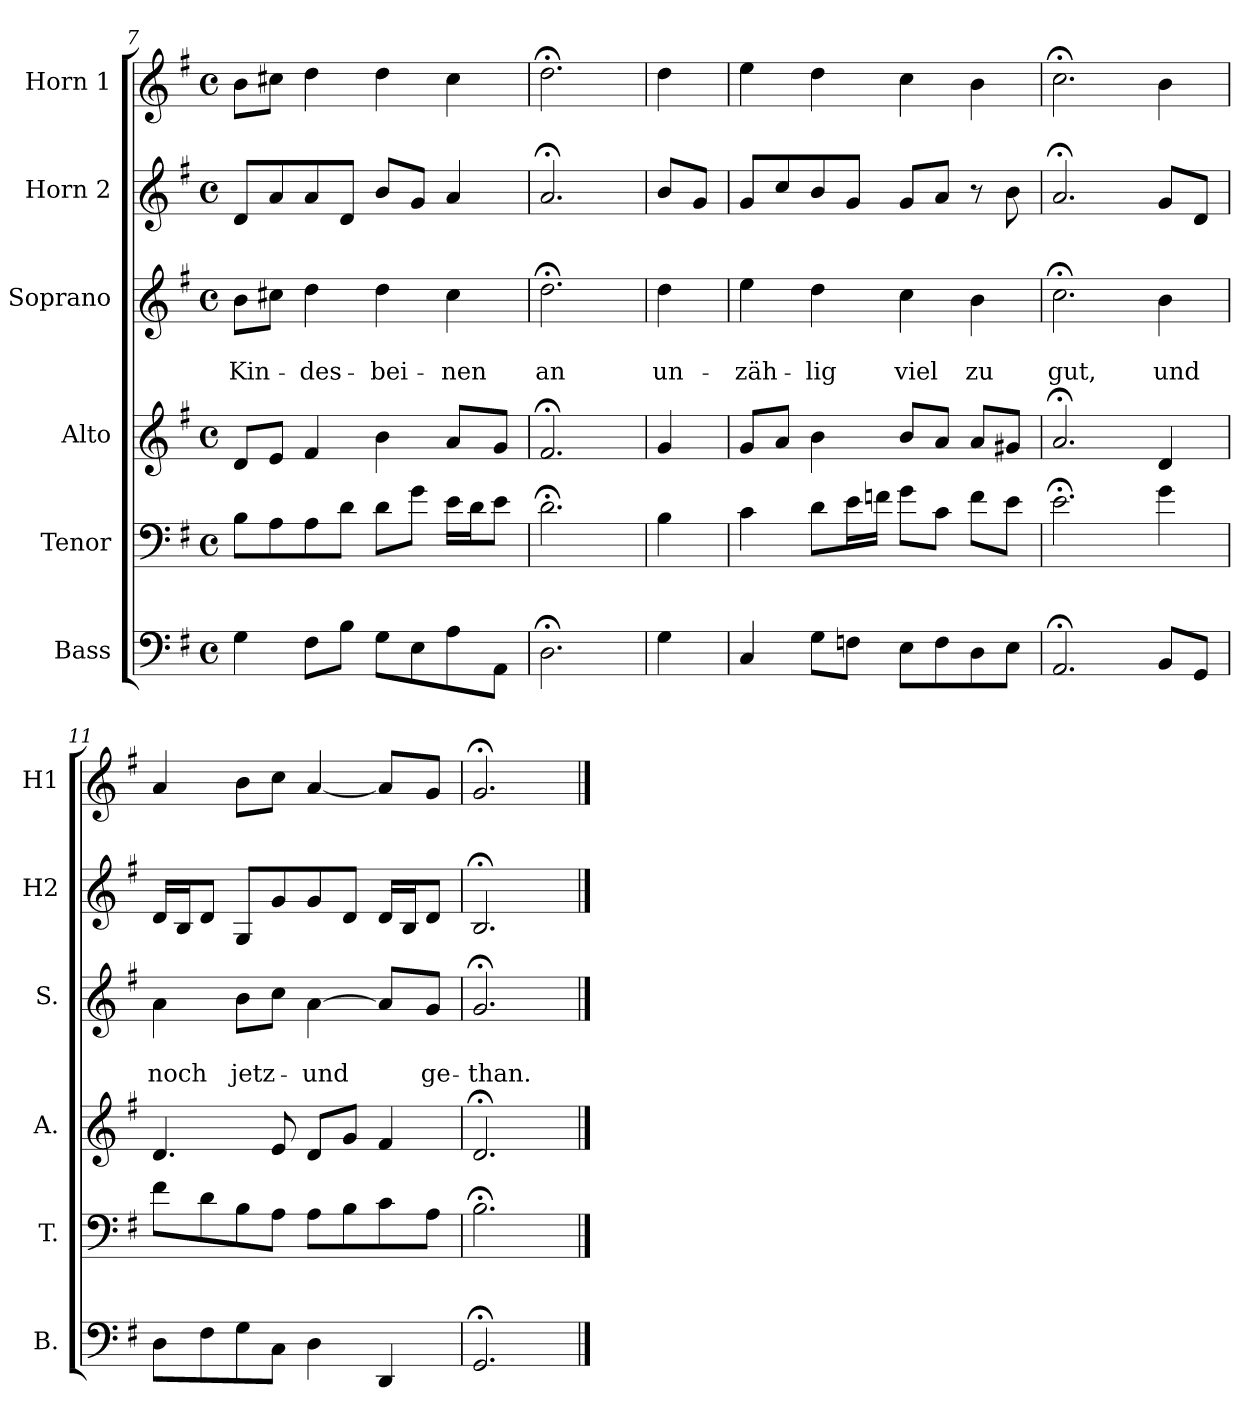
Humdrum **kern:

**kern	**kern	**kern	**kern	**text	**text	**kern	**kern
*part6	*part5	*part4	*part3	*part3	*part3	*part2	*part1
*staff6	*staff5	*staff4	*staff3	*staff3	*staff3	*staff2	*staff1
*I"Bass	*I"Tenor	*I"Alto	*I"Soprano	*	*	*I"Horn 2	*I"Horn 1
*I'B.	*I'T.	*I'A.	*I'S.	*	*	*I'H2	*I'H1
*clefF4	*clefF4	*clefG2	*clefG2	*	*	*clefG2	*clefG2
*k[f#]	*k[f#]	*k[f#]	*k[f#]	*	*	*k[f#]	*k[f#]
*G:	*G:	*G:	*G:	*	*	*G:	*G:
*M4/4	*M4/4	*M4/4	*M4/4	*	*	*M4/4	*M4/4
*met(c)	*met(c)	*met(c)	*met(c)	*	*	*met(c)	*met(c)
=7	=7	=7	=7	=7	=7	=7	=7
4G\	8B\L	8d/L	8b\L	.	Kin-	8d/L	8b\L
.	8A\	8e/J	8cc#X\J	.	.	8a/	8cc#X\J
8F#\L	8A\	4f#/	4dd\	.	-des-	8a/	4dd\
8B\J	8d\J	.	.	.	.	8d/J	.
8G\L	8d\L	4b\	4dd\	.	-bei-	8b/L	4dd\
8E\	8g\J	.	.	.	.	8g/J	.
8A\	16e\LL	8a/L	4cc#\	.	-nen	4a/	4cc#\
.	16d\J	.	.	.	.	.	.
8AA\J	8e\J	8g/J	.	.	.	.	.
=8	=8	=8	=8	=8	=8	=8	=8
2.D;<\	2.d;<\	2.f#;</	2.dd;<\	.	an	2.a;</	2.dd;<\
!!LO:PB:g=z
=8a	=8a	=8a	=8a	=8a	=8a	=8a	=8a
4G\	4B\	4g/	4dd\	.	un-	8b/L	4dd\
.	.	.	.	.	.	8g/J	.
=9	=9	=9	=9	=9	=9	=9	=9
4C/	4c\	8g/L	4ee\	.	-zäh-	8g/L	4ee\
.	.	8a/J	.	.	.	8cc/	.
8G\L	8d\L	4b\	4dd\	.	-lig	8b/	4dd\
8Fn\J	16e\L	.	.	.	.	8g/J	.
.	16fn\JJ	.	.	.	.	.	.
8E\L	8g\L	8b/L	4cc\	.	viel	8g/L	4cc\
8F\	8c\J	8a/J	.	.	.	8a/J	.
8D\	8f\L	8a/L	4b\	.	zu	8r	4b\
8E\J	8e\J	8g#X/J	.	.	.	8b\	.
=10	=10	=10	=10	=10	=10	=10	=10
2.AA;</	2.e;<\	2.a;</	2.cc;<\	.	gut,	2.a;</	2.cc;<\
8BB/L	4g\	4d/	4b\	.	und	8g/L	4b\
8GG/J	.	.	.	.	.	8d/J	.
=11	=11	=11	=11	=11	=11	=11	=11
8D\L	8f#\L	4.d/	4a\	.	noch	16d/LL	4a/
.	.	.	.	.	.	16B/J	.
8F#\	8d\	.	.	.	.	8d/J	.
8G\	8B\	.	8b\L	.	jetz-	8G/L	8b\L
8C\J	8A\J	8e/	8cc\J	.	.	8g/	8cc\J
4D\	8A\L	8d/L	[4a\	.	-und	8g/	[4a/
.	8B\	8g/J	.	.	.	8d/J	.
4DD/	8c\	4f#/	8a/L]	.	.	16d/LL	8a/L]
.	.	.	.	.	.	16B/J	.
.	8A\J	.	8g/J	.	ge-	8d/J	8g/J
=12	=12	=12	=12	=12	=12	=12	=12
2.GG;</	2.B;<\	2.d;</	2.g;</	.	-than.	2.B;</	2.g;</
==	==	==	==	==	==	==	==
*-	*-	*-	*-	*-	*-	*-	*-
